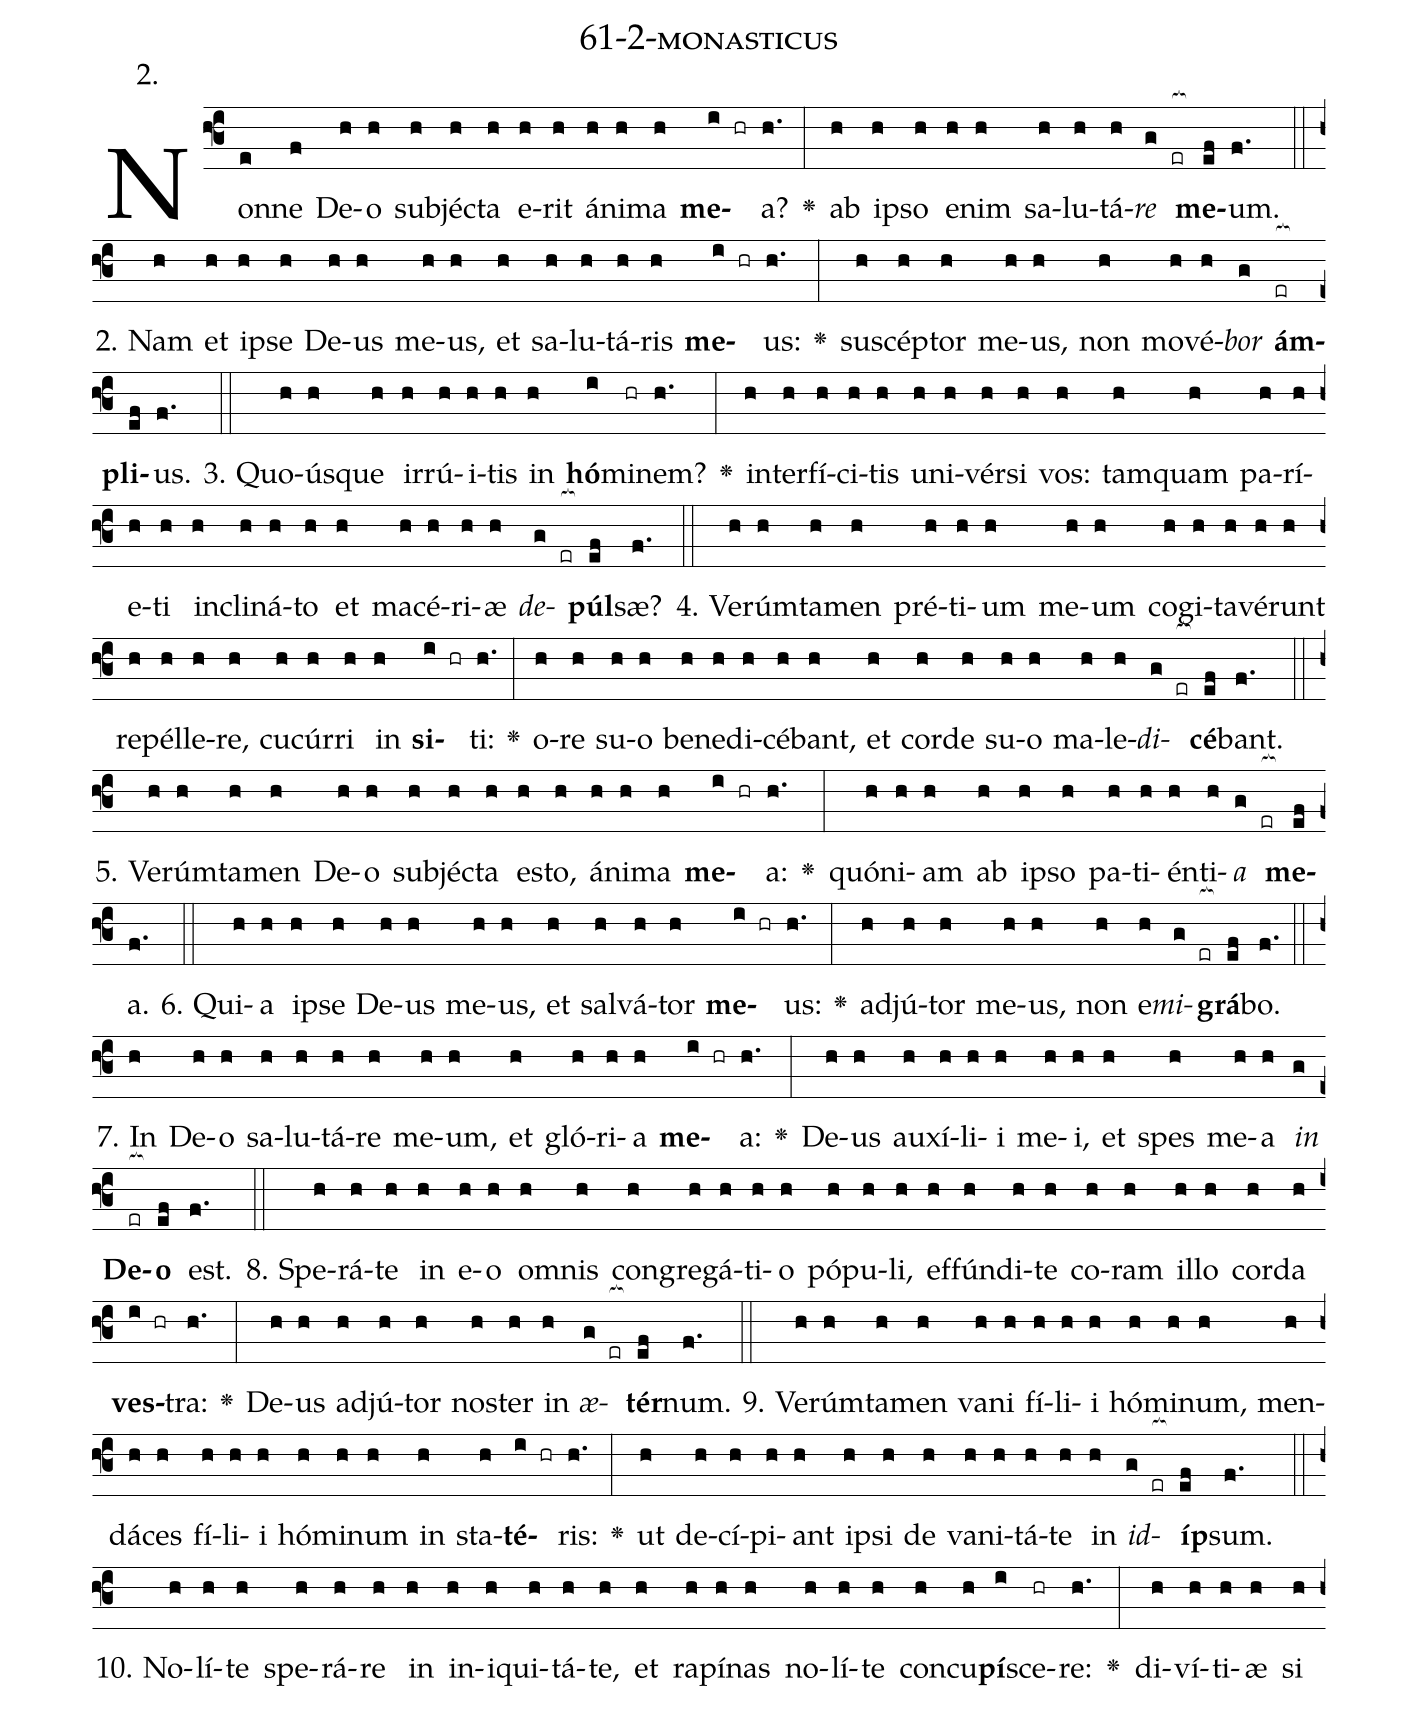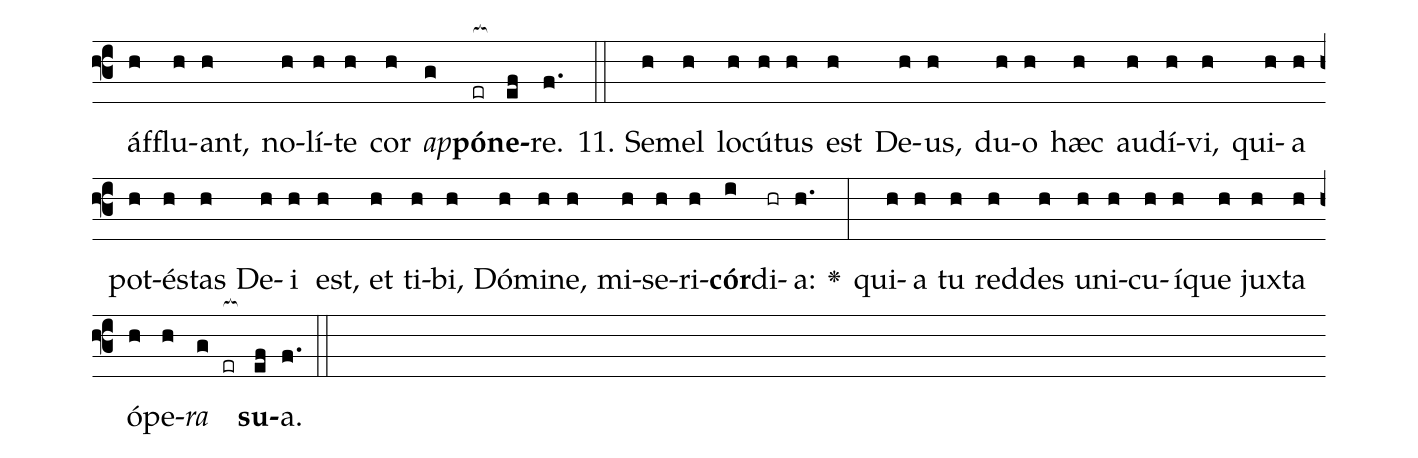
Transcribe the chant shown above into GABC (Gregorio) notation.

name: 61-2-monasticus;
annotation: 2.;
%%
(f3)Non(e)ne(f) De(h)o(h) sub(h)jéc(h)ta(h) e(h)rit(h) á(h)ni(h)ma(h) <b>me</b>(i hr)a?(h.) <v>\greheightstar</v>(:) ab(h) ip(h)so(h) e(h)nim(h) sa(h)lu(h)tá(h)<i>re</i>(g er[ocb:1{]) <b>me</b>(ef[ocb:0}])um.(f.) (::)
2. Nam(h) et(h) ip(h)se(h) De(h)us(h) me(h)us,(h) et(h) sa(h)lu(h)tá(h)ris(h) <b>me</b>(i hr)us:(h.) <v>\greheightstar</v>(:) su(h)scép(h)tor(h) me(h)us,(h) non(h) mo(h)vé(h)<i>bor</i>(g) <b>ám</b>(er[ocb:1{])<b>pli</b>(ef[ocb:0}])us.(f.) (::)
3. Quo(h)ús(h)que(h) ir(h)rú(h)i(h)tis(h) in(h) <b>hó</b>(i)mi(hr)nem?(h.) <v>\greheightstar</v>(:) in(h)ter(h)fí(h)ci(h)tis(h) u(h)ni(h)vér(h)si(h) vos:(h) tam(h)quam(h) pa(h)rí(h)e(h)ti(h) in(h)cli(h)ná(h)to(h) et(h) ma(h)cé(h)ri(h)æ(h) <i>de</i>(g er[ocb:1{])<b>púl</b>(ef[ocb:0}])sæ?(f.) (::)
4. Ve(h)rúm(h)ta(h)men(h) pré(h)ti(h)um(h) me(h)um(h) co(h)gi(h)ta(h)vé(h)runt(h) re(h)pél(h)le(h)re,(h) cu(h)cúr(h)ri(h) in(h) <b>si</b>(i hr)ti:(h.) <v>\greheightstar</v>(:) o(h)re(h) su(h)o(h) be(h)ne(h)di(h)cé(h)bant,(h) et(h) cor(h)de(h) su(h)o(h) ma(h)le(h)<i>di</i>(g er[ocb:1{])<b>cé</b>(ef[ocb:0}])bant.(f.) (::)
5. Ve(h)rúm(h)ta(h)men(h) De(h)o(h) sub(h)jéc(h)ta(h) es(h)to,(h) á(h)ni(h)ma(h) <b>me</b>(i hr)a:(h.) <v>\greheightstar</v>(:) quón(h)i(h)am(h) ab(h) ip(h)so(h) pa(h)ti(h)én(h)ti(h)<i>a</i>(g er[ocb:1{]) <b>me</b>(ef[ocb:0}])a.(f.) (::)
6. Qui(h)a(h) ip(h)se(h) De(h)us(h) me(h)us,(h) et(h) sal(h)vá(h)tor(h) <b>me</b>(i hr)us:(h.) <v>\greheightstar</v>(:) ad(h)jú(h)tor(h) me(h)us,(h) non(h) e(h)<i>mi</i>(g er[ocb:1{])<b>grá</b>(ef[ocb:0}])bo.(f.) (::)
7. In(h) De(h)o(h) sa(h)lu(h)tá(h)re(h) me(h)um,(h) et(h) gló(h)ri(h)a(h) <b>me</b>(i hr)a:(h.) <v>\greheightstar</v>(:) De(h)us(h) au(h)xí(h)li(h)i(h) me(h)i,(h) et(h) spes(h) me(h)a(h) <i>in</i>(g) <b>De</b>(er[ocb:1{])<b>o</b>(ef[ocb:0}]) est.(f.) (::)
8. Spe(h)rá(h)te(h) in(h) e(h)o(h) om(h)nis(h) con(h)gre(h)gá(h)ti(h)o(h) pó(h)pu(h)li,(h) ef(h)fún(h)di(h)te(h) co(h)ram(h) il(h)lo(h) cor(h)da(h) <b>ves</b>(i hr)tra:(h.) <v>\greheightstar</v>(:) De(h)us(h) ad(h)jú(h)tor(h) nos(h)ter(h) in(h) <i>æ</i>(g er[ocb:1{])<b>tér</b>(ef[ocb:0}])num.(f.) (::)
9. Ve(h)rúm(h)ta(h)men(h) va(h)ni(h) fí(h)li(h)i(h) hó(h)mi(h)num,(h) men(h)dá(h)ces(h) fí(h)li(h)i(h) hó(h)mi(h)num(h) in(h) sta(h)<b>té</b>(i hr)ris:(h.) <v>\greheightstar</v>(:) ut(h) de(h)cí(h)pi(h)ant(h) ip(h)si(h) de(h) va(h)ni(h)tá(h)te(h) in(h) <i>id</i>(g er[ocb:1{])<b>íp</b>(ef[ocb:0}])sum.(f.) (::)
10. No(h)lí(h)te(h) spe(h)rá(h)re(h) in(h) in(h)i(h)qui(h)tá(h)te,(h) et(h) ra(h)pí(h)nas(h) no(h)lí(h)te(h) con(h)cu(h)<b>pí</b>(i)sce(hr)re:(h.) <v>\greheightstar</v>(:) di(h)ví(h)ti(h)æ(h) si(h) áf(h)flu(h)ant,(h) no(h)lí(h)te(h) cor(h) <i>ap</i>(g)<b>pó</b>(er[ocb:1{])<b>ne</b>(ef[ocb:0}])re.(f.) (::)
11. Se(h)mel(h) lo(h)cú(h)tus(h) est(h) De(h)us,(h) du(h)o(h) hæc(h) au(h)dí(h)vi,(h) qui(h)a(h) pot(h)és(h)tas(h) De(h)i(h) est,(h) et(h) ti(h)bi,(h) Dó(h)mi(h)ne,(h) mi(h)se(h)ri(h)<b>cór</b>(i)di(hr)a:(h.) <v>\greheightstar</v>(:) qui(h)a(h) tu(h) red(h)des(h) u(h)ni(h)cu(h)í(h)que(h) jux(h)ta(h) ó(h)pe(h)<i>ra</i>(g er[ocb:1{]) <b>su</b>(ef[ocb:0}])a.(f.) (::)
